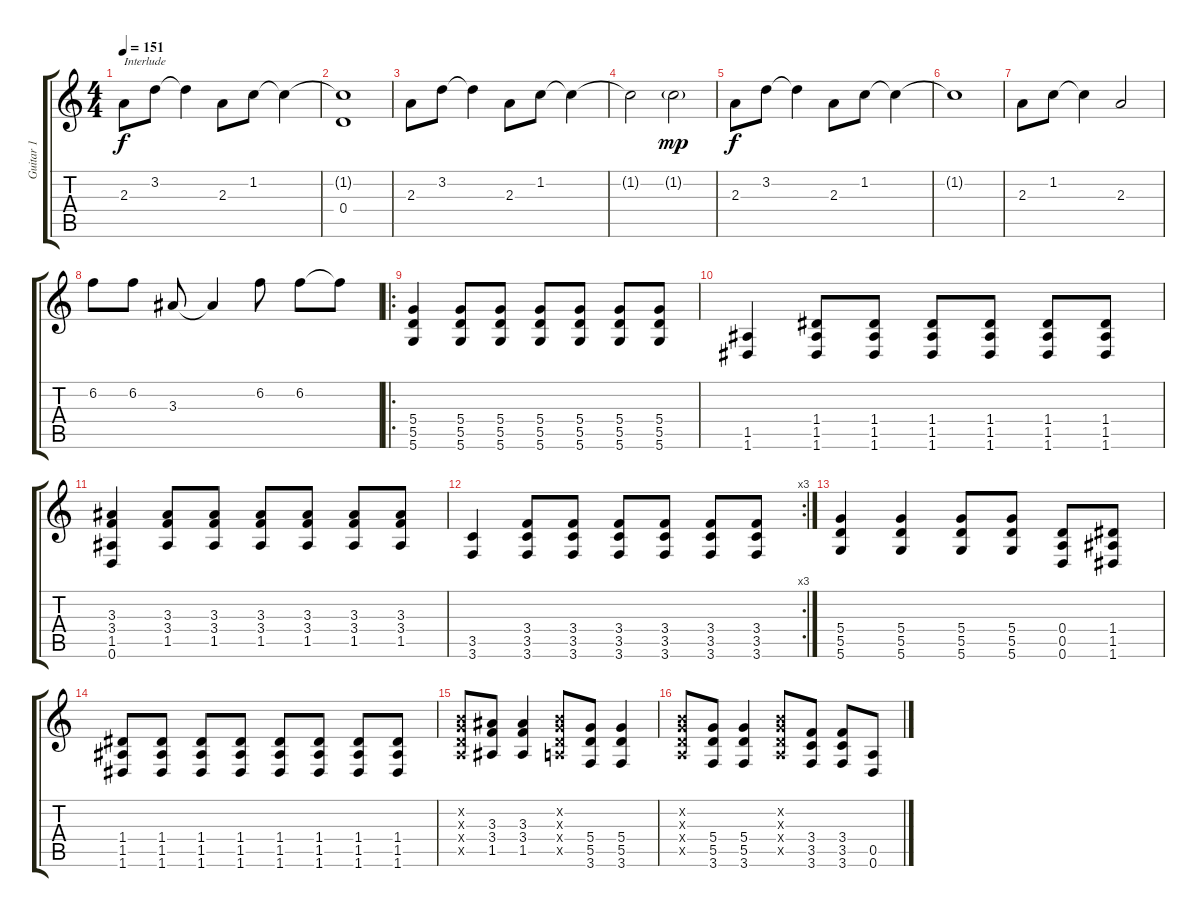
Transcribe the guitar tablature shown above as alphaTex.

\track ("Guitar 1" "Guitar 1") {instrument distortionguitar}
\staff {score tabs}
\tuning (E4 B3 G3 D3 A2 D2) {hide}
\ts (4 4)
\tempo 151
\clef g2
\ks c
2.3.8{txt "Interlude" dy f} 3.2.8 3.2{t}.4 2.3.8 1.2.8 1.2{t}.4 |
(1.2{t} 0.4).1 |
2.3.8 3.2.8 3.2{t}.4 2.3.8 1.2.8 1.2{t}.4 |
1.2{t}.2 1.2{g}.2{dy mp} |
2.3.8{dy f} 3.2.8 3.2{t}.4 2.3.8 1.2.8 1.2{t}.4 |
1.2{t}.1 |
2.3.8 1.2.8 1.2{t}.4 2.3.2 |
6.2.8 6.2.8 3.3.8 3.3{t}.4 6.2.8 6.2.8 6.2{t}.8 |
\ro
(5.4 5.5 5.6).4 (5.4 5.5 5.6).8 (5.4 5.5 5.6).8 (5.4 5.5 5.6).8 (5.4 5.5 5.6).8 (5.4 5.5 5.6).8 (5.4 5.5 5.6).8 |
(1.5 1.6).4 (1.4 1.5 1.6).8 (1.4 1.5 1.6).8 (1.4 1.5 1.6).8 (1.4 1.5 1.6).8 (1.4 1.5 1.6).8 (1.4 1.5 1.6).8 |
(3.3 3.4 1.5 0.6).4 (3.3 3.4 1.5).8 (3.3 3.4 1.5).8 (3.3 3.4 1.5).8 (3.3 3.4 1.5).8 (3.3 3.4 1.5).8 (3.3 3.4 1.5).8 |
\rc 3
(3.5 3.6).4 (3.4 3.5 3.6).8 (3.4 3.5 3.6).8 (3.4 3.5 3.6).8 (3.4 3.5 3.6).8 (3.4 3.5 3.6).8 (3.4 3.5 3.6).8 |
(5.4 5.5 5.6).4 (5.4 5.5 5.6).4 (5.4 5.5 5.6).8 (5.4 5.5 5.6).8 (0.4 0.5 0.6).8 (1.4 1.5 1.6).8 |
(1.4 1.5 1.6).8 (1.4 1.5 1.6).8 (1.4 1.5 1.6).8 (1.4 1.5 1.6).8 (1.4 1.5 1.6).8 (1.4 1.5 1.6).8 (1.4 1.5 1.6).8 (1.4 1.5 1.6).8 |
(0.2{x} 0.3{x} 0.4{x} 0.5{x}).8 (3.3 3.4 1.5).8 (3.3 3.4 1.5).4 (0.2{x} 0.3{x} 0.4{x} 0.5{x}).8 (5.4 5.5 3.6).8 (5.4 5.5 3.6).4 |
(0.2{x} 0.3{x} 0.4{x} 0.5{x}).8 (5.4 5.5 3.6).8 (5.4 5.5 3.6).4 (0.2{x} 0.3{x} 0.4{x} 0.5{x}).8 (3.4 3.5 3.6).8 (3.4 3.5 3.6).8 (0.5 0.6).8
